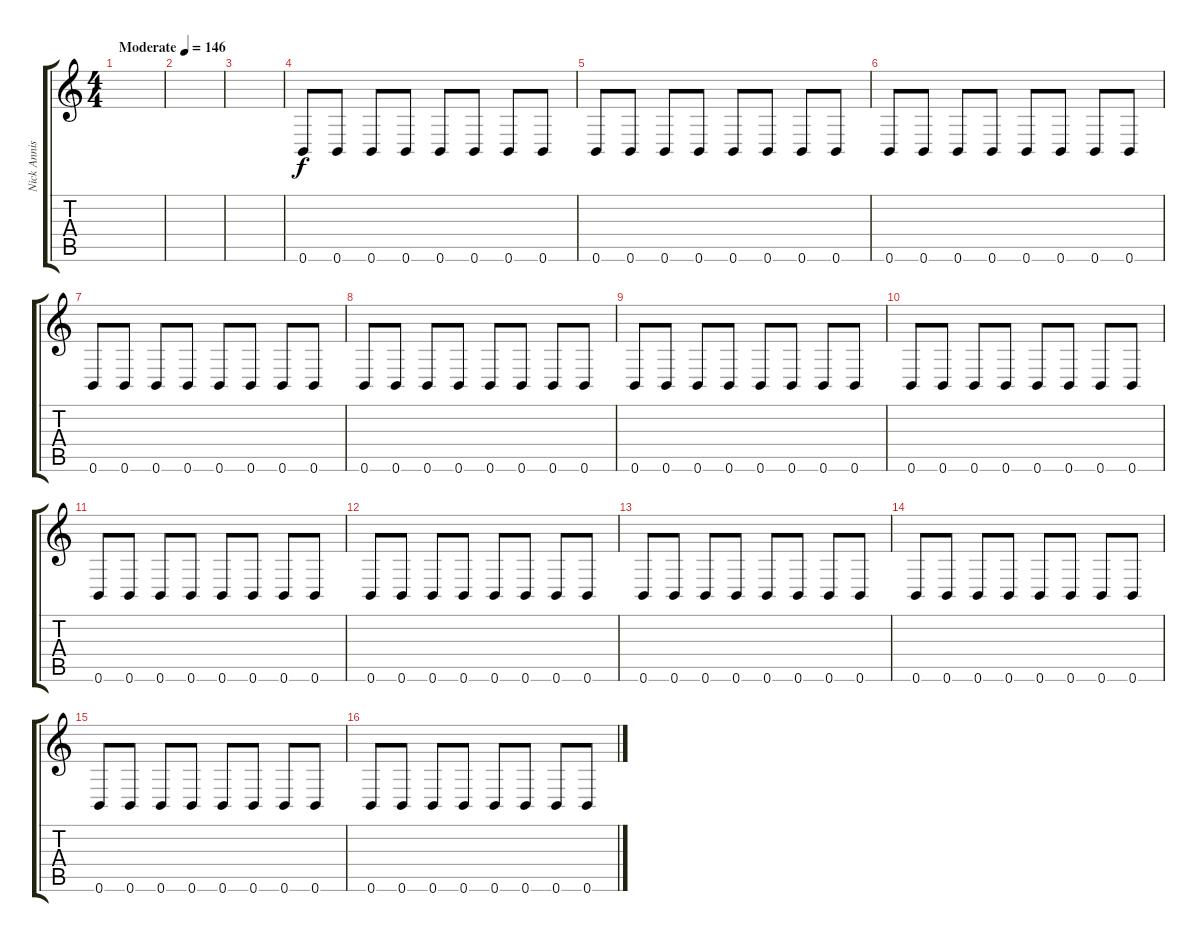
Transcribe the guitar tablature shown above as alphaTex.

\track ("Nick Annis" "Nick Annis") {instrument distortionguitar}
\staff {score tabs}
\tuning (E4 B3 G3 D3 A2 B1) {hide}
\ts (4 4)
\tempo (146 "Moderate")
\clef g2
\ks c
|
|
|
0.6.8 0.6.8 0.6.8 0.6.8 0.6.8 0.6.8 0.6.8 0.6.8 |
0.6.8 0.6.8 0.6.8 0.6.8 0.6.8 0.6.8 0.6.8 0.6.8 |
0.6.8 0.6.8 0.6.8 0.6.8 0.6.8 0.6.8 0.6.8 0.6.8 |
0.6.8 0.6.8 0.6.8 0.6.8 0.6.8 0.6.8 0.6.8 0.6.8 |
0.6.8 0.6.8 0.6.8 0.6.8 0.6.8 0.6.8 0.6.8 0.6.8 |
0.6.8 0.6.8 0.6.8 0.6.8 0.6.8 0.6.8 0.6.8 0.6.8 |
0.6.8 0.6.8 0.6.8 0.6.8 0.6.8 0.6.8 0.6.8 0.6.8 |
0.6.8 0.6.8 0.6.8 0.6.8 0.6.8 0.6.8 0.6.8 0.6.8 |
0.6.8 0.6.8 0.6.8 0.6.8 0.6.8 0.6.8 0.6.8 0.6.8 |
0.6.8 0.6.8 0.6.8 0.6.8 0.6.8 0.6.8 0.6.8 0.6.8 |
0.6.8 0.6.8 0.6.8 0.6.8 0.6.8 0.6.8 0.6.8 0.6.8 |
0.6.8 0.6.8 0.6.8 0.6.8 0.6.8 0.6.8 0.6.8 0.6.8 |
0.6.8 0.6.8 0.6.8 0.6.8 0.6.8 0.6.8 0.6.8 0.6.8
